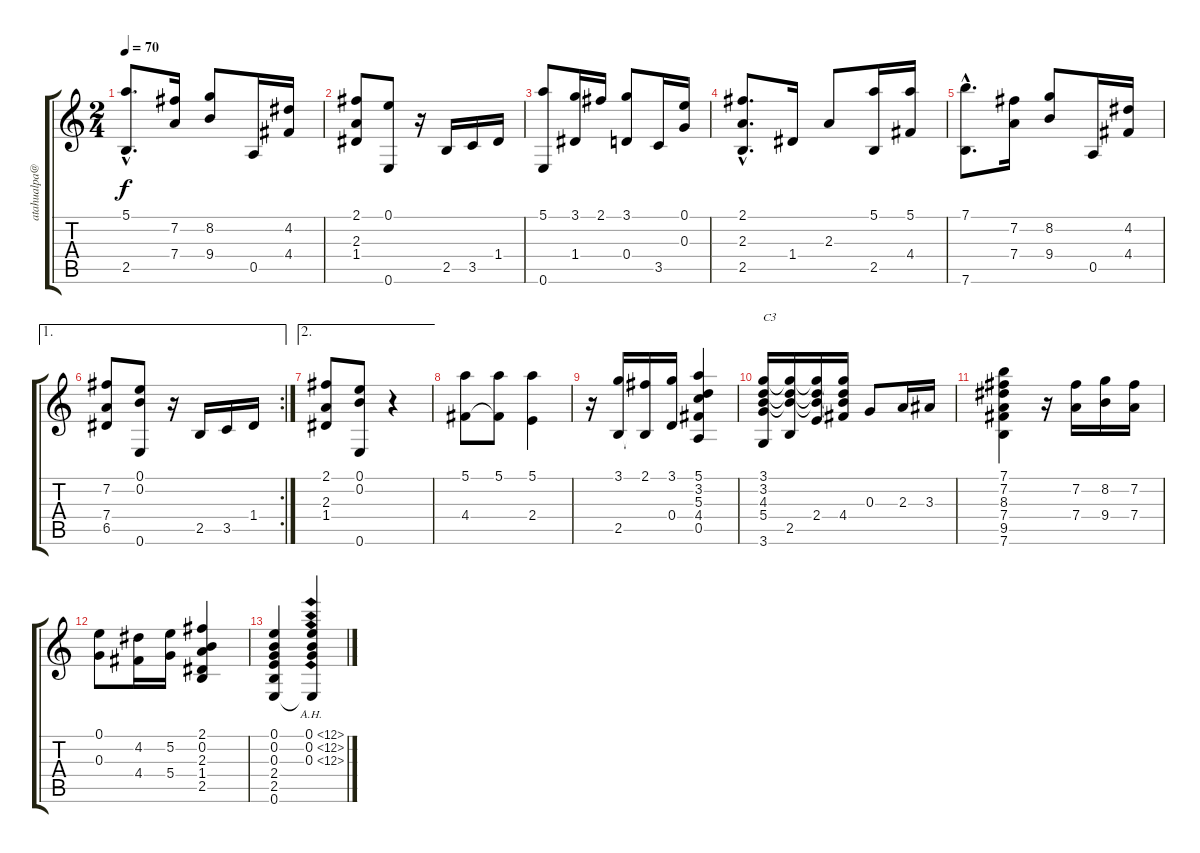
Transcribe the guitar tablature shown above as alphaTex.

\track ("" "atahualpa@") {instrument acousticguitarnylon}
\staff {score tabs}
\tuning (E4 B3 G3 D3 A2 E2) {hide}
\ts (2 4)
\tempo 70
\clef g2
\ks c
(5.1{hac} 2.5{hac}).8{d dy f} (7.2 7.4).16 (8.2 9.4).8 0.5.16 (4.2 4.4).16 |
(2.1 2.3 1.4).8 (0.1 0.6).8 r.16 2.5.16 3.5.16 1.4.16 |
(5.1 0.6).8 (3.1 1.4).16 2.1.16 (3.1 0.4).8 3.5.16 (0.1 0.3).16 |
(2.1{hac} 2.3{hac} 2.5{hac}).8{d} 1.4.16 2.3.8 (5.1 2.5).16 (5.1 4.4).16 |
(7.1{hac} 7.6{hac}).8{d} (7.2 7.4).16 (8.2 9.4).8 0.5.16 (4.2 4.4).16 |
\ae 1
\rc 2
(7.2 7.4 6.5).8 (0.1 0.2 0.6).8 r.16 2.5.16 3.5.16 1.4.16 |
\ae 2
(2.1 2.3 1.4).8 (0.1 0.2 0.6).8 r.4 |
(5.1 4.4).8 (5.1 4.4{t}).8 (5.1 2.4).4 |
r.16 (3.1 2.5).16 (2.1 2.5{t}).16 (3.1 0.4).16 (5.1 3.2 5.3 4.4 0.5).4 |
(3.1 3.2 4.3 5.4 3.6).16{txt "C3"} (3.1{t} 3.2{t} 4.3{t} 2.5).16 (3.1{t} 3.2{t} 4.3{t} 2.4).16 (3.1{t} 3.2{t} 4.3{t} 4.4).16 0.3.8 2.3.16 3.3.16 |
(7.1 7.2 8.3 7.4 9.5 7.6).4 r.16 (7.2 7.4).16 (8.2 9.4).16 (7.2 7.4).16 |
(0.1 0.3).8 (4.2 4.4).16 (5.2 5.4).16 (2.1 0.2 2.3 1.4 2.5).4 |
(0.1 0.2 0.3 2.4 2.5 0.6).4 (0.1{ah 12} 0.2{ah 12} 0.3{ah 12} 0.6{ah 12 t}).4
